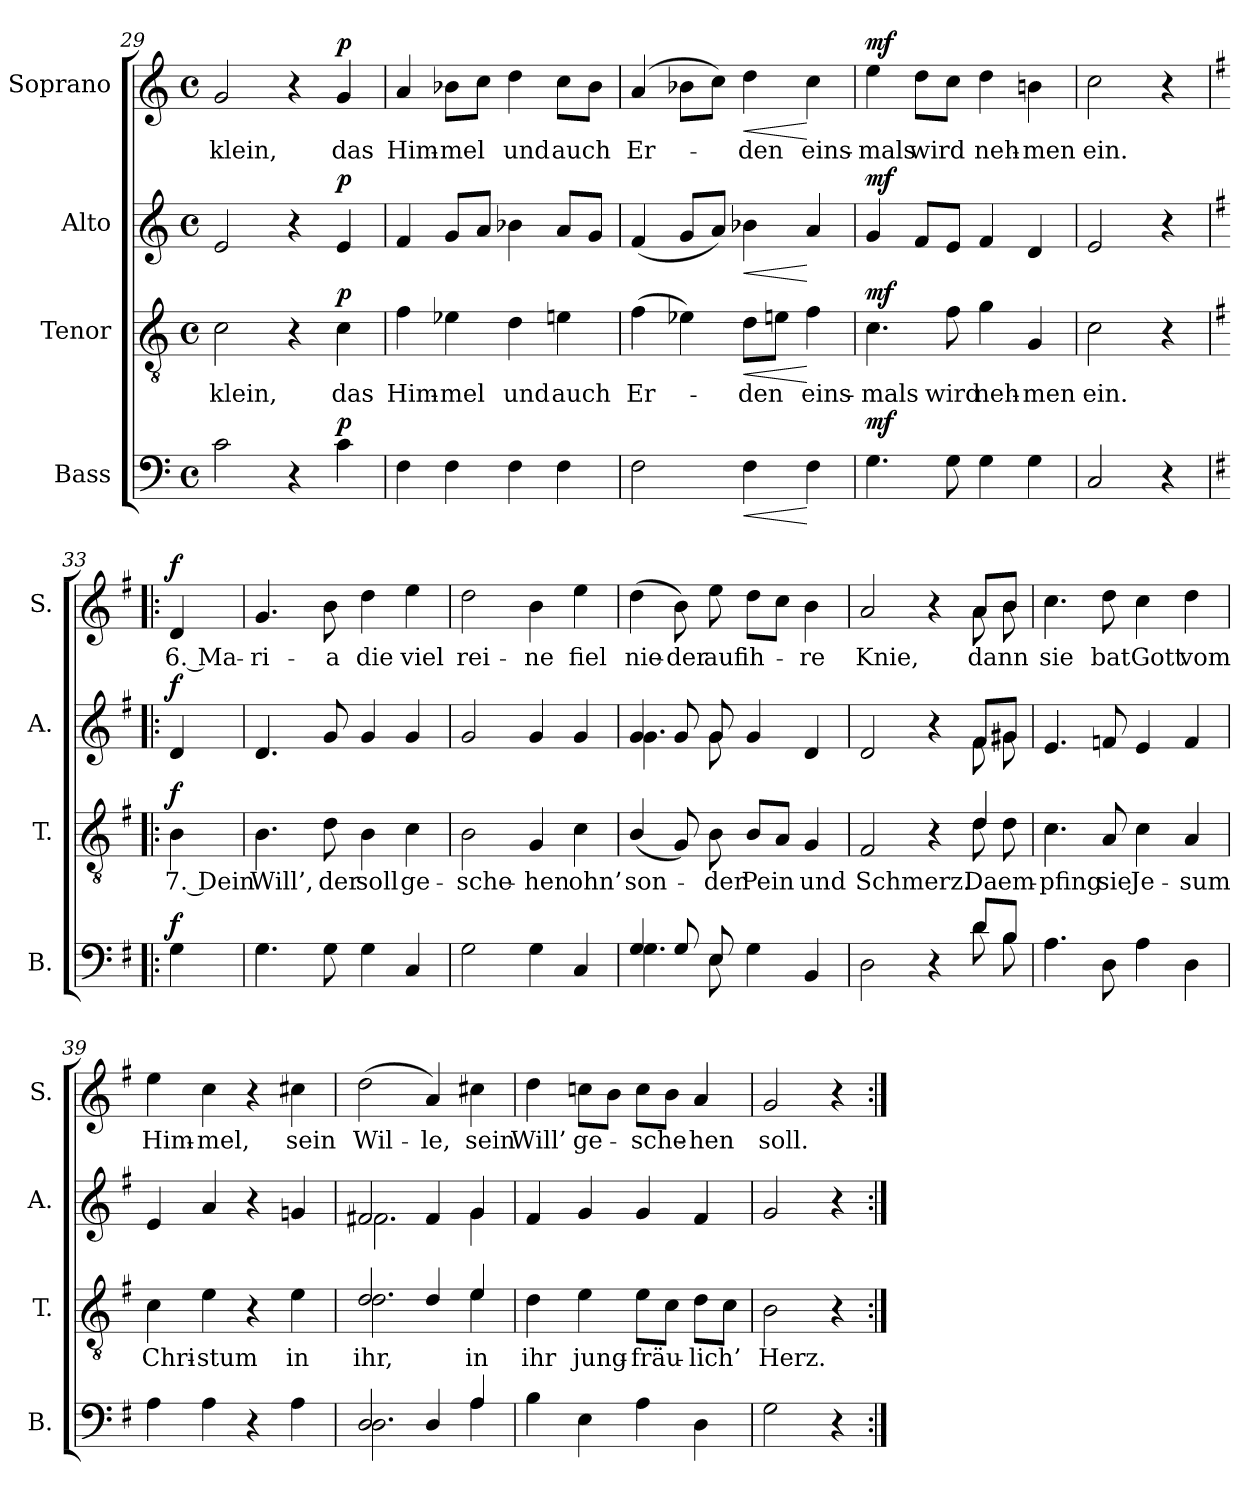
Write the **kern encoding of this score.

**kern	**dynam	**kern	**text	**dynam	**kern	**dynam	**kern	**text	**dynam
*part4	*part4	*part3	*part3	*part3	*part2	*part2	*part1	*part1	*part1
*staff4	*staff4	*staff3	*staff3	*staff3	*staff2	*staff2	*staff1	*staff1	*staff1
*I"Bass	*	*I"Tenor	*	*	*I"Alto	*	*I"Soprano	*	*
*I'B.	*	*I'T.	*	*	*I'A.	*	*I'S.	*	*
*clefF4	*	*clefGv2	*	*	*clefG2	*	*clefG2	*	*
*k[]	*	*k[]	*	*	*k[]	*	*k[]	*	*
*M4/4	*	*M4/4	*	*	*M4/4	*	*M4/4	*	*
*met(c)	*	*met(c)	*	*	*met(c)	*	*met(c)	*	*
=29	=29	=29	=29	=29	=29	=29	=29	=29	=29
2c\	.	2c\	klein,	.	2e/	.	2g/	klein,	.
4r	.	4r	.	.	4r	.	4r	.	.
!	!LO:DY:a	!	!	!LO:DY:a	!	!LO:DY:a	!	!	!LO:DY:a
4c\	p	4c\	das	p	4e/	p	4g/	das	p
=30	=30	=30	=30	=30	=30	=30	=30	=30	=30
4F\	.	4f\	Him-	.	4f/	.	4a/	Him-	.
4F\	.	4e-X\	mel	.	8g/L	.	8b-X\L	mel	.
.	.	.	.	.	8a/J	.	8cc\J	.	.
4F\	.	4d\	und	.	4b-X\	.	4dd\	und	.
4F\	.	4en\	auch	.	8a/L	.	8cc\L	auch	.
.	.	.	.	.	8g/J	.	8b-\J	.	.
=31	=31	=31	=31	=31	=31	=31	=31	=31	=31
2F\	.	(4f\	Er-	.	(4f/	.	(4a/	Er-	.
.	.	4e-X\)	.	.	8g/L	.	8b-X\L	.	.
.	.	.	.	.	8a/J)	.	8cc\J)	.	.
!	!LO:HP:b	!	!	!LO:HP:b	!	!LO:HP:b	!	!	!LO:HP:b
4F\	<	8d\L	-den	<	4b-X\	<	4dd\	-den	<
.	.	8en\J	.	.	.	.	.	.	.
4F\	[	4f\	eins-	[	4a/	[	4cc\	eins-	[
=32	=32	=32	=32	=32	=32	=32	=32	=32	=32
!	!LO:DY:a	!	!	!LO:DY:a	!	!LO:DY:a	!	!	!LO:DY:a
4.G\	mf	4.c\	-mals	mf	4g/	mf	4ee\	-mals	mf
.	.	.	.	.	8f/L	.	8dd\L	wird	.
8G\	.	8f\	wird	.	8e/J	.	8cc\J	.	.
4G\	.	4g\	neh-	.	4f/	.	4dd\	neh-	.
4G\	.	4G/	-men	.	4d/	.	4bn\	-men	.
=33	=33	=33	=33	=33	=33	=33	=33	=33	=33
2C/	.	2c\	ein.	.	2e/	.	2cc\	ein.	.
4r	.	4r	.	.	4r	.	4r	.	.
=33X2!|:	=33X2!|:	=33X2!|:	=33X2!|:	=33X2!|:	=33X2!|:	=33X2!|:	=33X2!|:	=33X2!|:	=33X2!|:
*k[f#]	*	*k[f#]	*	*	*k[f#]	*	*k[f#]	*	*
!	!LO:DY:a	!	!	!LO:DY:a	!	!LO:DY:a	!	!	!LO:DY:a
4G\	f	4B\	7. Dein	f	4d/	f	4d/	6. Ma-	f
=34	=34	=34	=34	=34	=34	=34	=34	=34	=34
4.G\	.	4.B\	Will’,	.	4.d/	.	4.g/	-ri-	.
8G\	.	8d\	der	.	8g/	.	8b\	-a	.
4G\	.	4B\	soll	.	4g/	.	4dd\	die	.
4C/	.	4c\	ge-	.	4g/	.	4ee\	viel	.
=35	=35	=35	=35	=35	=35	=35	=35	=35	=35
2G\	.	2B\	-sche-	.	2g/	.	2dd\	rei-	.
4G\	.	4G/	-hen	.	4g/	.	4b\	-ne	.
4C/	.	4c\	ohn’	.	4g/	.	4ee\	fiel	.
=36	=36	=36	=36	=36	=36	=36	=36	=36	=36
*^	*	*	*	*	*^	*	*	*	*
!	!LO:N:head=solid	!	!	!	!	!	!LO:N:head=solid	!	!	!	!
4G/	4.G\	.	(4B/	son-	.	4g/	4.g\	.	(4dd\	nie-	.
8G/	.	.	8G/)	.	.	8g/	.	.	8b\)	-der	.
8E/	8E\	.	8B\	-der	.	8g/	8g\	.	8ee\	auf	.
4G\	2ryy	.	8B/L	Pein	.	4g/	2ryy	.	8dd\L	ih-	.
.	.	.	8A/J	.	.	.	.	.	8cc\J	.	.
4BB/	.	.	4G/	und	.	4d/	.	.	4b\	-re	.
=37	=37	=37	=37	=37	=37	=37	=37	=37	=37	=37	=37
*	*	*	*^	*	*	*	*	*	*^	*	*
2D\	2ryy	.	2.ryy	2F#/	Schmerz.	.	2d/	2ryy	.	2a/	2.ryy	Knie,	.
4r	4ryy	.	.	4r	.	.	4r	4ryy	.	4r	.	.	.
8d/L	8d\	.	8d\	4d/	Da	.	8f#/L	8f#\	.	8a/L	8a\	dann	.
8B/J	8B\	.	8d\	.	em-	.	8g#X/J	8g#\	.	8b/J	8b\	.	.
*v	*v	*	*	*	*	*	*v	*v	*	*v	*v	*	*
*	*	*v	*v	*	*	*	*	*	*	*
=38	=38	=38	=38	=38	=38	=38	=38	=38	=38
4.A\	.	4.c\	-pfing	.	4.e/	.	4.cc\	sie	.
8D\	.	8A/	sie	.	8fn/	.	8dd\	bat	.
4A\	.	4c\	Je-	.	4e/	.	4cc\	Gott	.
4D\	.	4A/	-sum	.	4f/	.	4dd\	vom	.
=39	=39	=39	=39	=39	=39	=39	=39	=39	=39
4A\	.	4c\	Chri-	.	4e/	.	4ee\	Him-	.
4A\	.	4e\	-stum	.	4a/	.	4cc\	-mel,	.
4r	.	4r	.	.	4r	.	4r	.	.
4A\	.	4e\	in	.	4gn/	.	4cc#X\	sein	.
=40	=40	=40	=40	=40	=40	=40	=40	=40	=40
*^	*	*^	*	*	*^	*	*	*	*
!	!LO:N:head=open	!	!	!LO:N:head=open	!	!	!	!LO:N:head=open	!	!	!	!
2D/	2.D\	.	2d/	2.d\	ihr,	.	2f#X/	2.f#\	.	(2dd\	Wil-	.
4D/	.	.	4d/	.	.	.	4f#/	.	.	4a/)	-le,	.
4A/	4A\	.	4e/	4e\	in	.	4g/	4g\	.	4cc#X\	sein	.
*v	*v	*	*	*	*	*	*v	*v	*	*	*	*
*	*	*v	*v	*	*	*	*	*	*	*
=41	=41	=41	=41	=41	=41	=41	=41	=41	=41
4B\	.	4d\	ihr	.	4f#/	.	4dd\	Will’	.
4E\	.	4e\	jung-	.	4g/	.	8ccn\L	ge-	.
.	.	.	.	.	.	.	8b\J	.	.
4A\	.	8e\L	-fräu-	.	4g/	.	8cc\L	-sche-	.
.	.	8c\J	.	.	.	.	8b\J	.	.
4D\	.	8d\L	-lich’	.	4f#/	.	4a/	-hen	.
.	.	8c\J	.	.	.	.	.	.	.
=42	=42	=42	=42	=42	=42	=42	=42	=42	=42
2G\	.	2B\	Herz.	.	2g/	.	2g/	soll.	.
4r	.	4r	.	.	4r	.	4r	.	.
=:|!	=:|!	=:|!	=:|!	=:|!	=:|!	=:|!	=:|!	=:|!	=:|!
*-	*-	*-	*-	*-	*-	*-	*-	*-	*-
